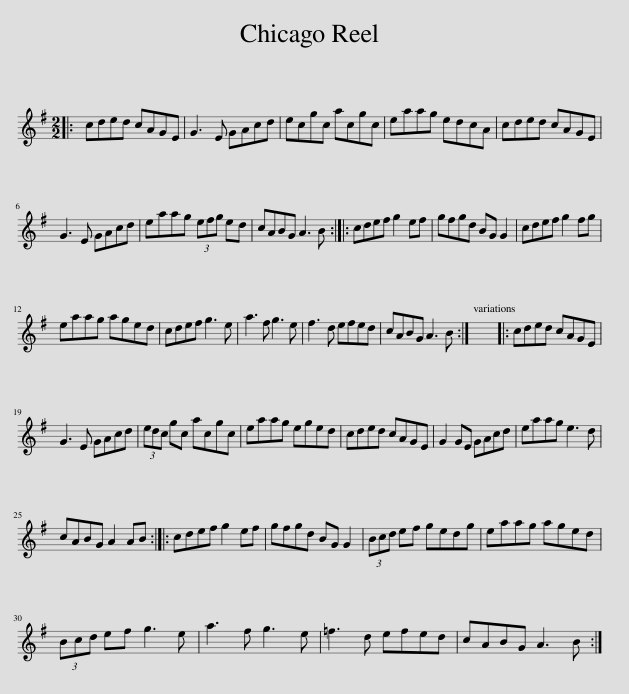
X:1
L:1/8
M:2/2
I:linebreak $
K:G
V:1 treble
V:1
|: cded cAGE | G3 E GAcd | ecgc acgc | eaag edcA | cded cAGE |$ %5
 G3 E GAcd | eaag (3efg ed | cABG A3 B :: cdef g2 ef | gfgd BG G2 | %10
 cdef g2 fg |$ eaag aged | cdef g3 e | a3 f g3 e | f3 d efed | %15
 cABG A3 B :| x8 |: cded cAGE |$ G3 E GAcd | (3edc gc acgc | %20
 eaag eged | cded cAGE | G2 GE GAcd | eaag e3 d |$ cABG A2 AB :: %25
 cdef g2 ef | gfgd BG G2 | (3Bcd ef gedg | eaag aged |$ (3Bcd ef g3 e | %30
 a3 f g3 e | =f3 d efed | cABG A3 B :| %33
